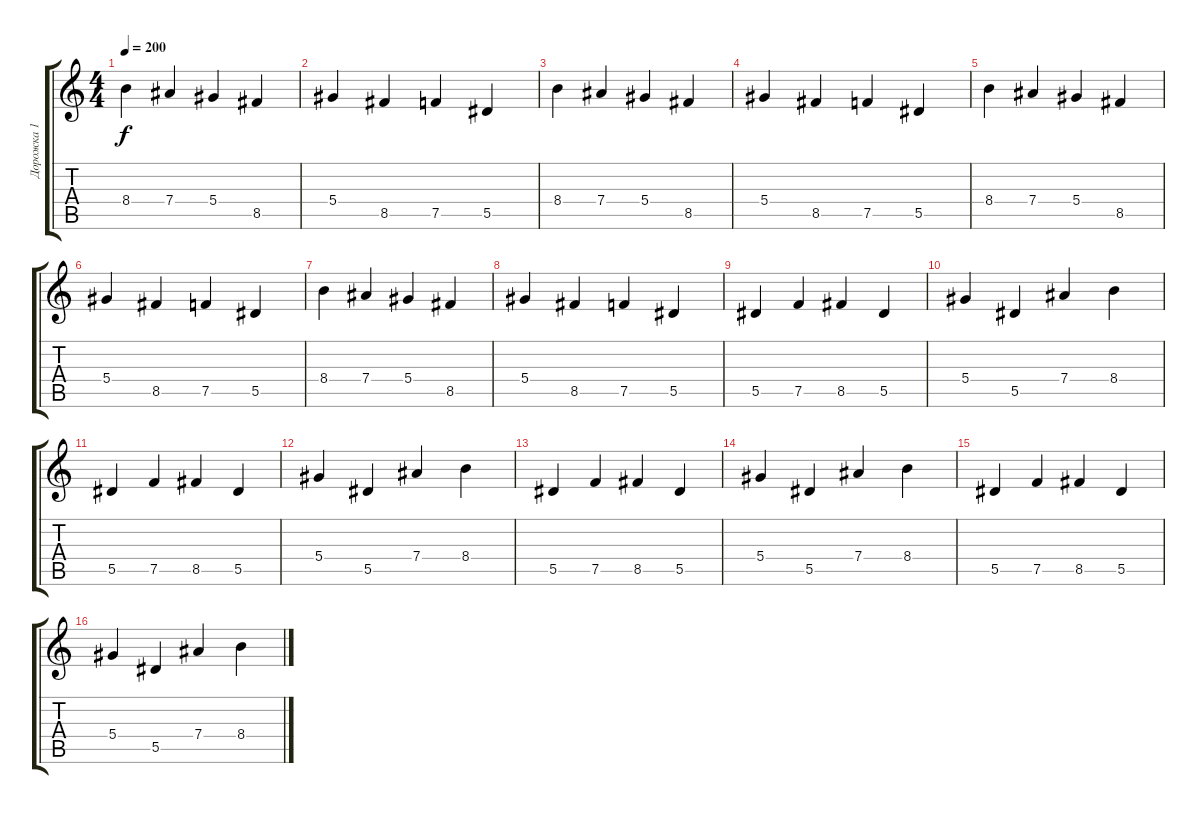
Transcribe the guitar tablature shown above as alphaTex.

\track ("Дорожка 1" "Дорожка 1") {instrument distortionguitar}
\staff {score tabs}
\tuning (F4 C4 Ab3 Eb3 Bb2 Eb2) {hide}
\ts (4 4)
\tempo 200
\clef g2
\ks c
8.4.4{dy f} 7.4.4 5.4.4 8.5.4 |
5.4.4 8.5.4 7.5.4 5.5.4 |
8.4.4 7.4.4 5.4.4 8.5.4 |
5.4.4 8.5.4 7.5.4 5.5.4 |
8.4.4 7.4.4 5.4.4 8.5.4 |
5.4.4 8.5.4 7.5.4 5.5.4 |
8.4.4 7.4.4 5.4.4 8.5.4 |
5.4.4 8.5.4 7.5.4 5.5.4 |
5.5.4 7.5.4 8.5.4 5.5.4 |
5.4.4 5.5.4 7.4.4 8.4.4 |
5.5.4 7.5.4 8.5.4 5.5.4 |
5.4.4 5.5.4 7.4.4 8.4.4 |
5.5.4 7.5.4 8.5.4 5.5.4 |
5.4.4 5.5.4 7.4.4 8.4.4 |
5.5.4 7.5.4 8.5.4 5.5.4 |
5.4.4 5.5.4 7.4.4 8.4.4
